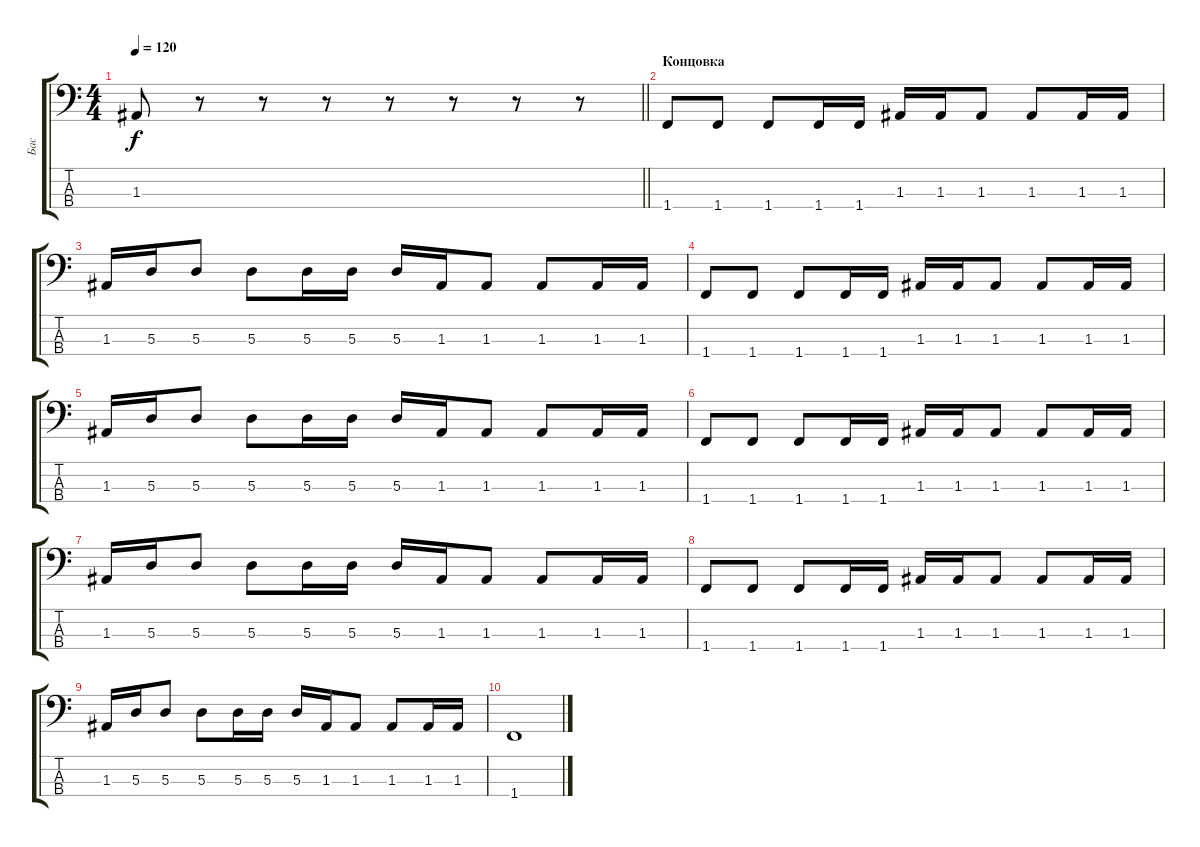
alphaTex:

\track ("Бас" "Бас") {solo instrument electricbassfinger}
\staff {score tabs}
\tuning (G2 D2 A1 E1) {hide}
\ts (4 4)
\tempo 120
\clef f4
\barLineRight lightlight
\ks c
1.3.8{dy f} r.8 r.8 r.8 r.8 r.8 r.8 r.8 |
\section ("" "Концовка")
1.4.8 1.4.8 1.4.8 1.4.16 1.4.16 1.3.16 1.3.16 1.3.8 1.3.8 1.3.16 1.3.16 |
1.3.16 5.3.16 5.3.8 5.3.8 5.3.16 5.3.16 5.3.16 1.3.16 1.3.8 1.3.8 1.3.16 1.3.16 |
1.4.8 1.4.8 1.4.8 1.4.16 1.4.16 1.3.16 1.3.16 1.3.8 1.3.8 1.3.16 1.3.16 |
1.3.16 5.3.16 5.3.8 5.3.8 5.3.16 5.3.16 5.3.16 1.3.16 1.3.8 1.3.8 1.3.16 1.3.16 |
1.4.8 1.4.8 1.4.8 1.4.16 1.4.16 1.3.16 1.3.16 1.3.8 1.3.8 1.3.16 1.3.16 |
1.3.16 5.3.16 5.3.8 5.3.8 5.3.16 5.3.16 5.3.16 1.3.16 1.3.8 1.3.8 1.3.16 1.3.16 |
1.4.8 1.4.8 1.4.8 1.4.16 1.4.16 1.3.16 1.3.16 1.3.8 1.3.8 1.3.16 1.3.16 |
1.3.16 5.3.16 5.3.8 5.3.8 5.3.16 5.3.16 5.3.16 1.3.16 1.3.8 1.3.8 1.3.16 1.3.16 |
1.4.1
